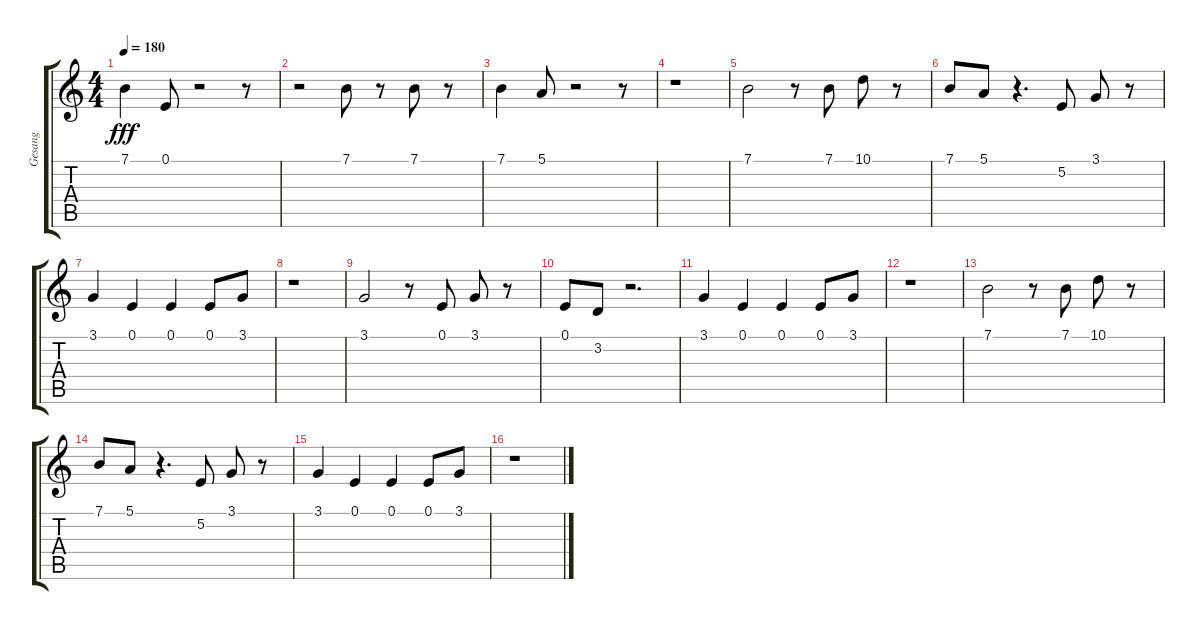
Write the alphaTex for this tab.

\track ("Gesang" "Gesang") {instrument lead2sawtooth}
\staff {score tabs}
\tuning (E4 B3 G3 D3 A2 E2) {hide}
\ts (4 4)
\tempo 180
\clef g2
\ks c
7.1.4{dy fff} 0.1.8 r.2 r.8 |
r.2 7.1.8 r.8 7.1.8 r.8 |
7.1.4 5.1.8 r.2 r.8 |
r.1 |
7.1.2 r.8 7.1.8 10.1.8 r.8 |
7.1.8 5.1.8 r.4{d} 5.2.8 3.1.8 r.8 |
3.1.4 0.1.4 0.1.4 0.1.8 3.1.8 |
r.1 |
3.1.2 r.8 0.1.8 3.1.8 r.8 |
0.1.8 3.2.8 r.2{d} |
3.1.4 0.1.4 0.1.4 0.1.8 3.1.8 |
r.1 |
7.1.2 r.8 7.1.8 10.1.8 r.8 |
7.1.8 5.1.8 r.4{d} 5.2.8 3.1.8 r.8 |
3.1.4 0.1.4 0.1.4 0.1.8 3.1.8 |
r.1
